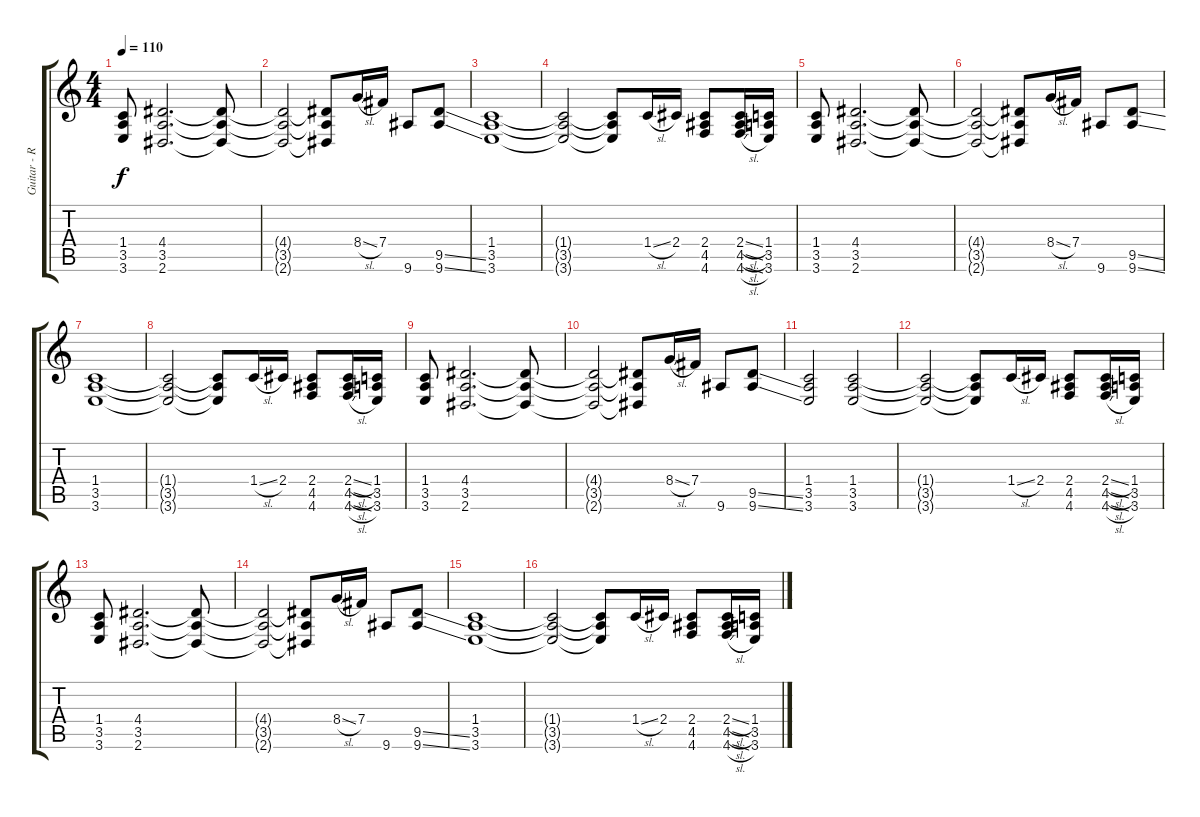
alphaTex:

\track ("Guitar - R" "Guitar - R") {instrument overdrivenguitar}
\staff {score tabs}
\tuning (Db4 Ab3 E3 B2 Gb2 Db2) {hide}
\ts (4 4)
\tempo 110
\clef g2
\ks c
(1.4 3.5 3.6).8{dy f} (4.4 3.5 2.6).2{d} (4.4{t} 3.5{t} 2.6{t}).8 |
(4.4{t} 3.5{t} 2.6{t}).2 (4.4{t} 3.5{t} 2.6{t}).8 8.4{sl}.16 7.4.16 9.6.8 (9.5{ss} 9.6{ss}).8 |
(1.4 3.5 3.6).1 |
(1.4{t} 3.5{t} 3.6{t}).2 (1.4{t} 3.5{t} 3.6{t}).8 1.4{sl}.16 2.4.16 (2.4 4.5 4.6).8 (2.4{sl} 4.5{sl} 4.6{sl}).16 (1.4 3.5 3.6).16 |
(1.4 3.5 3.6).8 (4.4 3.5 2.6).2{d} (4.4{t} 3.5{t} 2.6{t}).8 |
(4.4{t} 3.5{t} 2.6{t}).2 (4.4{t} 3.5{t} 2.6{t}).8 8.4{sl}.16 7.4.16 9.6.8 (9.5{ss} 9.6{ss}).8 |
(1.4 3.5 3.6).1 |
(1.4{t} 3.5{t} 3.6{t}).2 (1.4{t} 3.5{t} 3.6{t}).8 1.4{sl}.16 2.4.16 (2.4 4.5 4.6).8 (2.4{sl} 4.5{sl} 4.6{sl}).16 (1.4 3.5 3.6).16 |
(1.4 3.5 3.6).8 (4.4 3.5 2.6).2{d} (4.4{t} 3.5{t} 2.6{t}).8 |
(4.4{t} 3.5{t} 2.6{t}).2 (4.4{t} 3.5{t} 2.6{t}).8 8.4{sl}.16 7.4.16 9.6.8 (9.5{ss} 9.6{ss}).8 |
(1.4 3.5 3.6).2 (1.4 3.5 3.6).2 |
(1.4{t} 3.5{t} 3.6{t}).2 (1.4{t} 3.5{t} 3.6{t}).8 1.4{sl}.16 2.4.16 (2.4 4.5 4.6).8 (2.4{sl} 4.5{sl} 4.6{sl}).16 (1.4 3.5 3.6).16 |
(1.4 3.5 3.6).8 (4.4 3.5 2.6).2{d} (4.4{t} 3.5{t} 2.6{t}).8 |
(4.4{t} 3.5{t} 2.6{t}).2 (4.4{t} 3.5{t} 2.6{t}).8 8.4{sl}.16 7.4.16 9.6.8 (9.5{ss} 9.6{ss}).8 |
(1.4 3.5 3.6).1 |
(1.4{t} 3.5{t} 3.6{t}).2 (1.4{t} 3.5{t} 3.6{t}).8 1.4{sl}.16 2.4.16 (2.4 4.5 4.6).8 (2.4{sl} 4.5{sl} 4.6{sl}).16 (1.4 3.5 3.6).16
